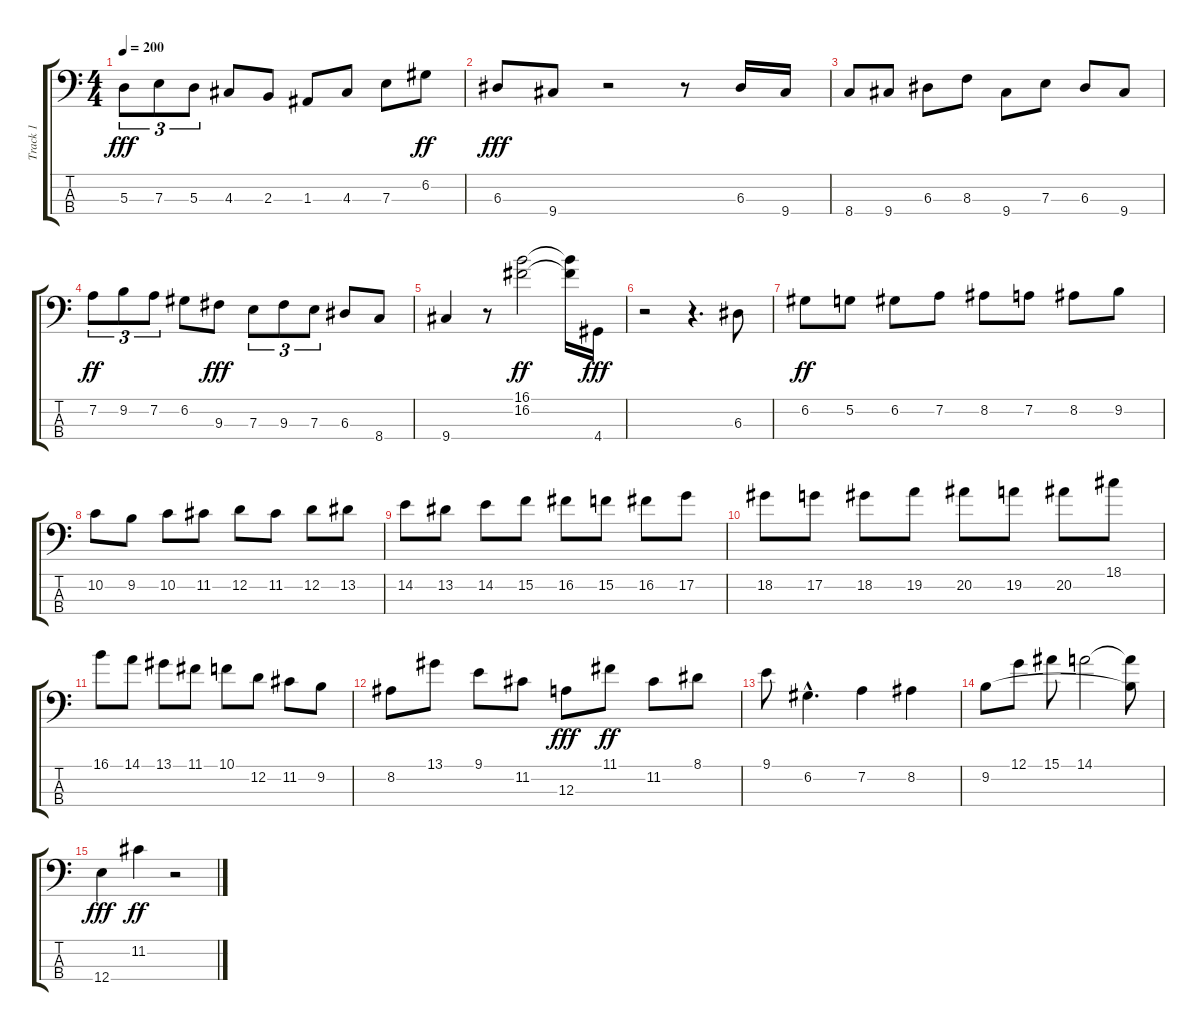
\track ("Track 1" "Track 1") {instrument fretlessbass}
\staff {score tabs}
\tuning (G2 D2 A1 E1) {hide}
\ts (4 4)
\tempo 200
\clef f4
\ks c
5.3.8{tu (3 2) dy fff} 7.3.8{tu (3 2)} 5.3.8{tu (3 2)} 4.3.8 2.3.8 1.3.8 4.3.8 7.3.8 6.2.8{dy ff} |
6.3.8{dy fff} 9.4.8 r.2 r.8 6.3.16 9.4.16 |
8.4.8 9.4.8 6.3.8 8.3.8 9.4.8 7.3.8 6.3.8 9.4.8 |
7.2.8{tu (3 2) dy ff} 9.2.8{tu (3 2)} 7.2.8{tu (3 2)} 6.2.8 9.3.8{dy fff} 7.3.8{tu (3 2)} 9.3.8{tu (3 2)} 7.3.8{tu (3 2)} 6.3.8 8.4.8 |
9.4.4 r.8 (16.1 16.2).2{dy ff} (16.1{t} 16.2{t}).16 4.4.16{dy fff} |
r.2 r.4{d} 6.3.8 |
6.2.8{dy ff} 5.2.8 6.2.8 7.2.8 8.2.8 7.2.8 8.2.8 9.2.8 |
10.2.8 9.2.8 10.2.8 11.2.8 12.2.8 11.2.8 12.2.8 13.2.8 |
14.2.8 13.2.8 14.2.8 15.2.8 16.2.8 15.2.8 16.2.8 17.2.8 |
18.2.8 17.2.8 18.2.8 19.2.8 20.2.8 19.2.8 20.2.8 18.1.8 |
16.1.8 14.1.8 13.1.8 11.1.8 10.1.8 12.2.8 11.2.8 9.2.8 |
8.2.8 13.1.8 9.1.8 11.2.8 12.3.8{dy fff} 11.1.8{dy ff} 11.2.8 8.1.8 |
9.1.8 6.2{hac}.4{d} 7.2.4 8.2.4 |
9.2.8 12.1.8 15.1.8 14.1.2 (14.1{t} 9.2{t}).8 |
12.4.4{dy fff} 11.2.4{dy ff} r.2
